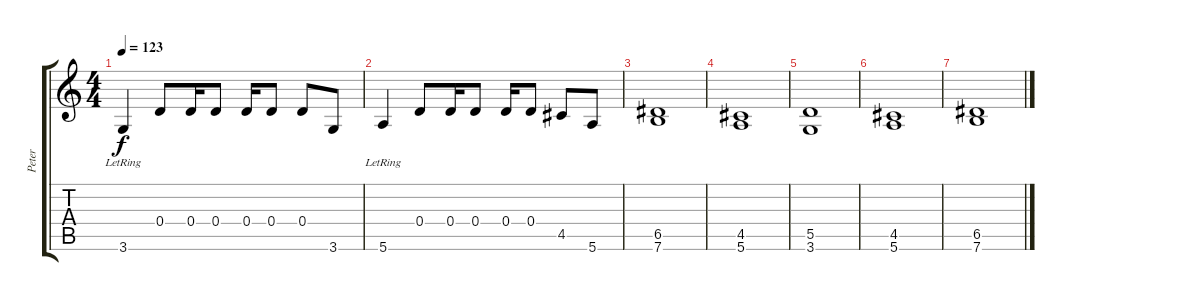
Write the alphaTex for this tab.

\track ("Peter" "Peter") {instrument overdrivenguitar}
\staff {score tabs}
\tuning (E4 B3 G3 D3 A2 E2) {hide}
\ts (4 4)
\tempo 123
\clef g2
\ks c
3.6{lr}.4{dy f} 0.4.8 0.4.16 0.4.8 0.4.16 0.4.8 0.4.8 3.6.8 |
5.6{lr}.4 0.4.8 0.4.16 0.4.8 0.4.16 0.4.8 4.5.8 5.6.8 |
(6.5 7.6).1 |
(4.5 5.6).1 |
(5.5 3.6).1 |
(4.5 5.6).1 |
(6.5 7.6).1
